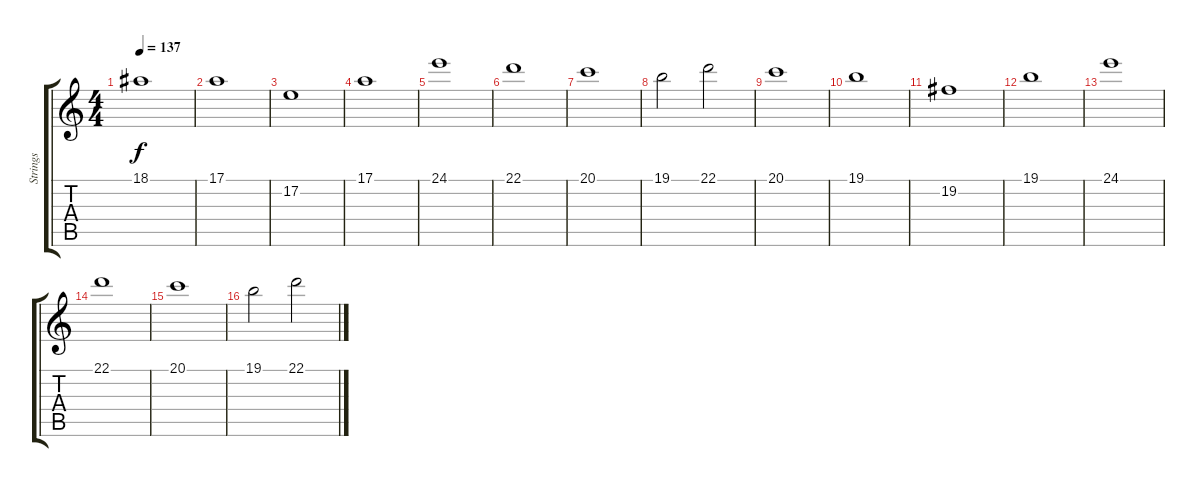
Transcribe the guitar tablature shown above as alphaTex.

\track ("Strings" "Strings") {instrument synthstrings1}
\staff {score tabs}
\tuning (E4 B3 G3 D3 A2 E2) {hide}
\ts (4 4)
\tempo 137
\clef g2
\ks c
18.1.1{dy f} |
17.1.1 |
17.2.1 |
17.1.1 |
24.1.1 |
22.1.1 |
20.1.1 |
19.1.2 22.1.2 |
20.1.1 |
19.1.1 |
19.2.1 |
19.1.1 |
24.1.1 |
22.1.1 |
20.1.1 |
19.1.2 22.1.2
